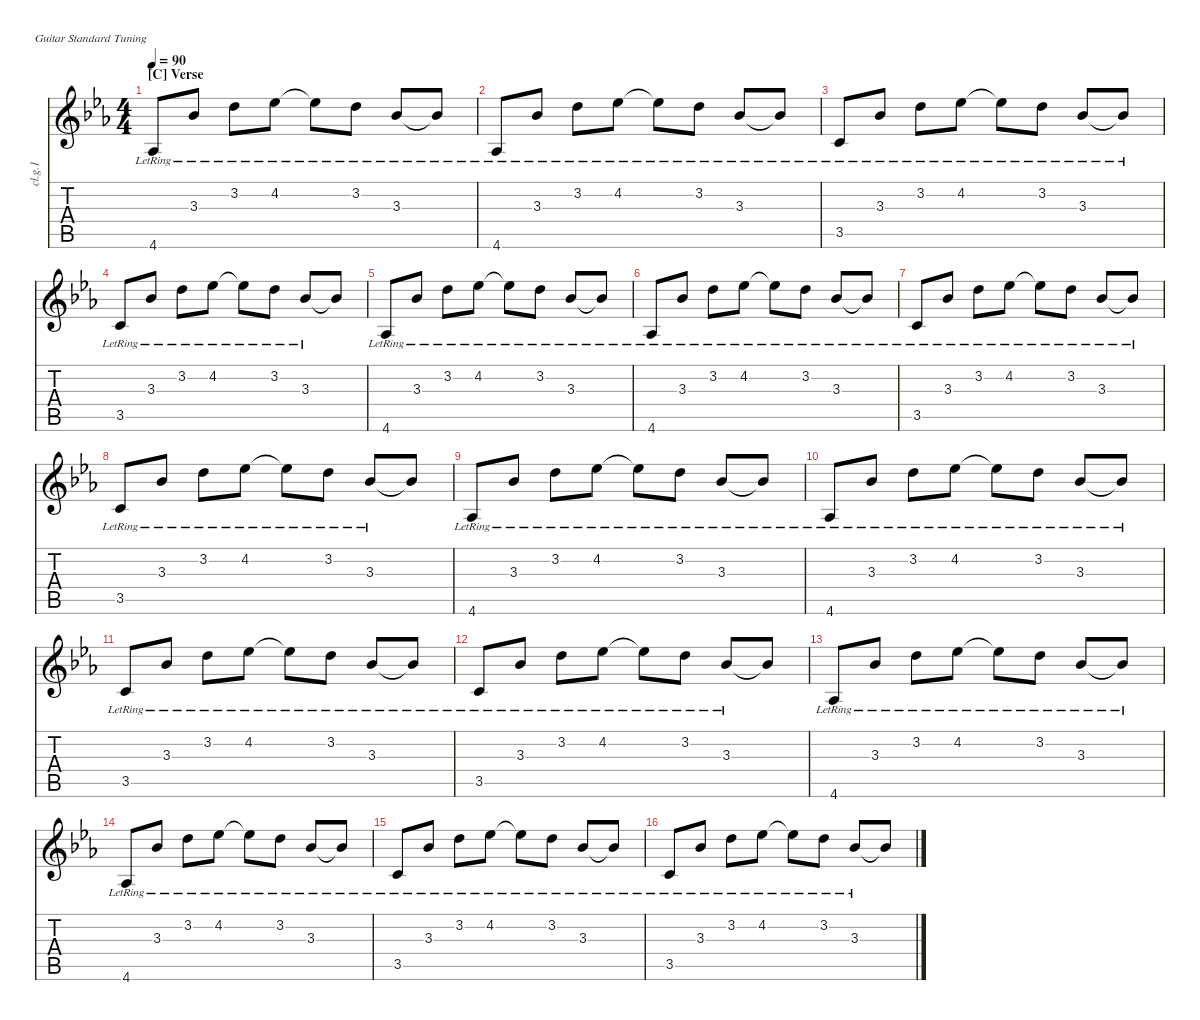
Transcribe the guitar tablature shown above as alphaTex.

\defaultSystemsLayout 4
\hideDynamics
\bracketExtendMode nobrackets
\otherSystemsTrackNameOrientation horizontal
\track ("Clean Guitar 1" "cl.g.1") {instrument electricguitarclean}
\staff {score tabs}
\tuning (E4 B3 G3 D3 A2 E2)
\ts (4 4)
\section ("C" "Verse")
\tempo 90
\clef g2
\ks cminor
4.6{lr acc b}.8{dy mf beam Up} 3.3{lr acc b}.8{beam Up} 3.2{lr acc forcenatural}.8{beam Down} 4.2{lr acc b}.8{beam Down} 4.2{lr t acc b}.8{beam Down} 3.2{lr acc forcenatural}.8{beam Down} 3.3{lr acc b}.8{beam Up} 3.3{lr t acc b}.8{beam Up} |
4.6{lr acc b}.8{beam Up} 3.3{lr acc b}.8{beam Up} 3.2{lr acc forcenatural}.8{beam Down} 4.2{lr acc b}.8{beam Down} 4.2{lr t acc b}.8{beam Down} 3.2{lr acc forcenatural}.8{beam Down} 3.3{lr acc b}.8{beam Up} 3.3{lr t acc b}.8{beam Up} |
3.5{lr acc forcenatural}.8{beam Up} 3.3{lr acc b}.8{beam Up} 3.2{lr acc forcenatural}.8{beam Down} 4.2{lr acc b}.8{beam Down} 4.2{lr t acc b}.8{beam Down} 3.2{lr acc forcenatural}.8{beam Down} 3.3{lr acc b}.8{beam Up} 3.3{lr t acc b}.8{beam Up} |
3.5{lr acc forcenatural}.8{beam Up} 3.3{lr acc b}.8{beam Up} 3.2{lr acc forcenatural}.8{beam Down} 4.2{lr acc b}.8{beam Down} 4.2{lr t acc b}.8{beam Down} 3.2{lr acc forcenatural}.8{beam Down} 3.3{lr acc b}.8{beam Up} 3.3{t acc b}.8{beam Up} |
4.6{lr acc b}.8{beam Up} 3.3{lr acc b}.8{beam Up} 3.2{lr acc forcenatural}.8{beam Down} 4.2{lr acc b}.8{beam Down} 4.2{lr t acc b}.8{beam Down} 3.2{lr acc forcenatural}.8{beam Down} 3.3{lr acc b}.8{beam Up} 3.3{lr t acc b}.8{beam Up} |
4.6{lr acc b}.8{beam Up} 3.3{lr acc b}.8{beam Up} 3.2{lr acc forcenatural}.8{beam Down} 4.2{lr acc b}.8{beam Down} 4.2{lr t acc b}.8{beam Down} 3.2{lr acc forcenatural}.8{beam Down} 3.3{lr acc b}.8{beam Up} 3.3{lr t acc b}.8{beam Up} |
3.5{lr acc forcenatural}.8{beam Up} 3.3{lr acc b}.8{beam Up} 3.2{lr acc forcenatural}.8{beam Down} 4.2{lr acc b}.8{beam Down} 4.2{lr t acc b}.8{beam Down} 3.2{lr acc forcenatural}.8{beam Down} 3.3{lr acc b}.8{beam Up} 3.3{lr t acc b}.8{beam Up} |
3.5{lr acc forcenatural}.8{beam Up} 3.3{lr acc b}.8{beam Up} 3.2{lr acc forcenatural}.8{beam Down} 4.2{lr acc b}.8{beam Down} 4.2{lr t acc b}.8{beam Down} 3.2{lr acc forcenatural}.8{beam Down} 3.3{lr acc b}.8{beam Up} 3.3{t acc b}.8{beam Up} |
4.6{lr acc b}.8{beam Up} 3.3{lr acc b}.8{beam Up} 3.2{lr acc forcenatural}.8{beam Down} 4.2{lr acc b}.8{beam Down} 4.2{lr t acc b}.8{beam Down} 3.2{lr acc forcenatural}.8{beam Down} 3.3{lr acc b}.8{beam Up} 3.3{lr t acc b}.8{beam Up} |
4.6{lr acc b}.8{beam Up} 3.3{lr acc b}.8{beam Up} 3.2{lr acc forcenatural}.8{beam Down} 4.2{lr acc b}.8{beam Down} 4.2{lr t acc b}.8{beam Down} 3.2{lr acc forcenatural}.8{beam Down} 3.3{lr acc b}.8{beam Up} 3.3{lr t acc b}.8{beam Up} |
3.5{lr acc forcenatural}.8{beam Up} 3.3{lr acc b}.8{beam Up} 3.2{lr acc forcenatural}.8{beam Down} 4.2{lr acc b}.8{beam Down} 4.2{lr t acc b}.8{beam Down} 3.2{lr acc forcenatural}.8{beam Down} 3.3{lr acc b}.8{beam Up} 3.3{lr t acc b}.8{beam Up} |
3.5{lr acc forcenatural}.8{beam Up} 3.3{lr acc b}.8{beam Up} 3.2{lr acc forcenatural}.8{beam Down} 4.2{lr acc b}.8{beam Down} 4.2{lr t acc b}.8{beam Down} 3.2{lr acc forcenatural}.8{beam Down} 3.3{lr acc b}.8{beam Up} 3.3{t acc b}.8{beam Up} |
4.6{lr acc b}.8{beam Up} 3.3{lr acc b}.8{beam Up} 3.2{lr acc forcenatural}.8{beam Down} 4.2{lr acc b}.8{beam Down} 4.2{lr t acc b}.8{beam Down} 3.2{lr acc forcenatural}.8{beam Down} 3.3{lr acc b}.8{beam Up} 3.3{lr t acc b}.8{beam Up} |
4.6{lr acc b}.8{beam Up} 3.3{lr acc b}.8{beam Up} 3.2{lr acc forcenatural}.8{beam Down} 4.2{lr acc b}.8{beam Down} 4.2{lr t acc b}.8{beam Down} 3.2{lr acc forcenatural}.8{beam Down} 3.3{lr acc b}.8{beam Up} 3.3{lr t acc b}.8{beam Up} |
3.5{lr acc forcenatural}.8{beam Up} 3.3{lr acc b}.8{beam Up} 3.2{lr acc forcenatural}.8{beam Down} 4.2{lr acc b}.8{beam Down} 4.2{lr t acc b}.8{beam Down} 3.2{lr acc forcenatural}.8{beam Down} 3.3{lr acc b}.8{beam Up} 3.3{lr t acc b}.8{beam Up} |
3.5{lr acc forcenatural}.8{beam Up} 3.3{lr acc b}.8{beam Up} 3.2{lr acc forcenatural}.8{beam Down} 4.2{lr acc b}.8{beam Down} 4.2{lr t acc b}.8{beam Down} 3.2{lr acc forcenatural}.8{beam Down} 3.3{lr acc b}.8{beam Up} 3.3{t acc b}.8{beam Up}
